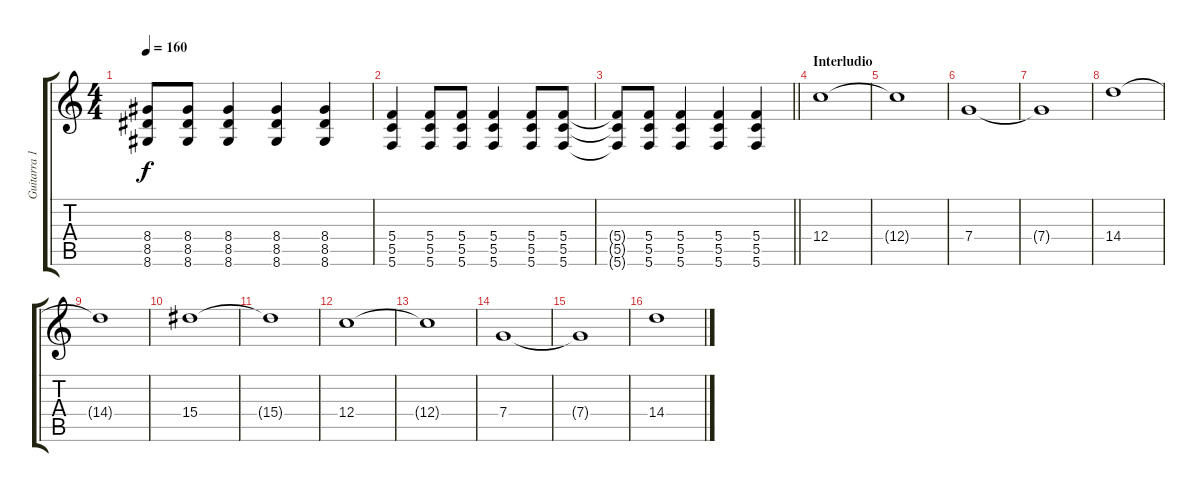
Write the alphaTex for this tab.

\track ("Guitarra 1" "Guitarra 1") {instrument overdrivenguitar}
\staff {score tabs}
\tuning (D4 A3 F3 C3 G2 C2) {hide}
\ts (4 4)
\tempo 160
\clef g2
\ks c
(8.4{t} 8.5{t} 8.6{t}).8{dy f} (8.4 8.5 8.6).8 (8.4 8.5 8.6).4 (8.4 8.5 8.6).4 (8.4 8.5 8.6).4 |
(5.4 5.5 5.6).4 (5.4 5.5 5.6).8 (5.4 5.5 5.6).8 (5.4 5.5 5.6).4 (5.4 5.5 5.6).8 (5.4 5.5 5.6).8 |
\barLineRight lightlight
(5.4{t} 5.5{t} 5.6{t}).8 (5.4 5.5 5.6).8 (5.4 5.5 5.6).4 (5.4 5.5 5.6).4 (5.4 5.5 5.6).4 |
\section ("" "Interludio")
12.4.1 |
12.4{t}.1 |
7.4.1 |
7.4{t}.1 |
14.4.1 |
14.4{t}.1 |
15.4.1 |
15.4{t}.1 |
12.4.1 |
12.4{t}.1 |
7.4.1 |
7.4{t}.1 |
14.4.1
